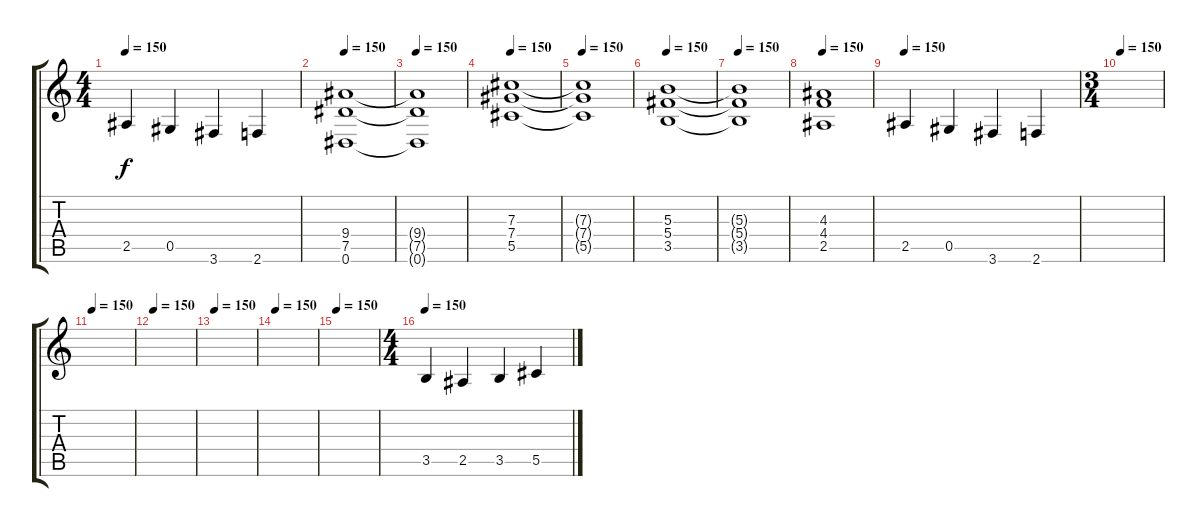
\track "" {instrument overdrivenguitar}
\staff {score tabs}
\tuning (Eb4 Bb3 Gb3 Db3 Ab2 Eb2) {hide}
\ts (4 4)
\tempo 150
\clef g2
\ks c
2.5.4{dy f} 0.5.4 3.6.4 2.6.4 |
\tempo 150
(9.4 7.5 0.6).1 |
\tempo 150
(9.4{t} 7.5{t} 0.6{t}).1 |
\tempo 150
(7.3 7.4 5.5).1 |
\tempo 150
(7.3{t} 7.4{t} 5.5{t}).1 |
\tempo 150
(5.3 5.4 3.5).1 |
\tempo 150
(5.3{t} 5.4{t} 3.5{t}).1 |
\tempo 150
(4.3 4.4 2.5).1 |
\tempo 150
2.5.4 0.5.4 3.6.4 2.6.4 |
\ts (3 4)
\tempo 150
|
\tempo 150
|
\tempo 150
|
\tempo 150
|
\tempo 150
|
\tempo 150
|
\ts (4 4)
\tempo 150
3.5.4 2.5.4 3.5.4 5.5.4
